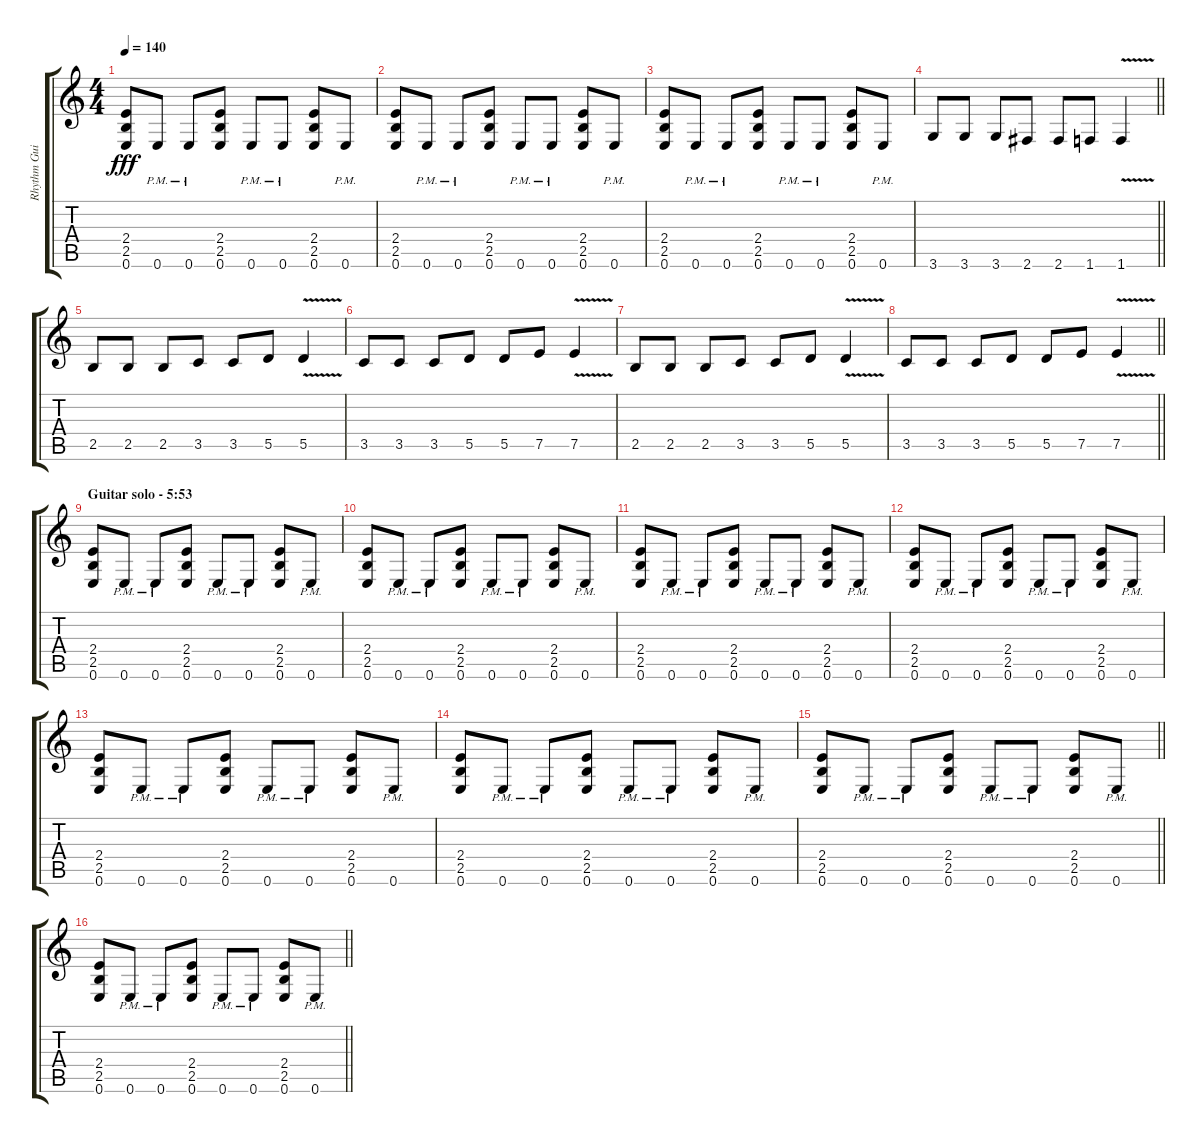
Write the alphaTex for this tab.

\track ("Rhythm Guitar 2" "Rhythm Gui") {instrument distortionguitar}
\staff {score tabs}
\tuning (E4 B3 G3 D3 A2 E2) {hide}
\ts (4 4)
\tempo 140
\clef g2
\ks c
(2.4 2.5 0.6).8{dy fff} 0.6{pm}.8 0.6{pm}.8 (2.4 2.5 0.6).8 0.6{pm}.8 0.6{pm}.8 (2.4 2.5 0.6).8 0.6{pm}.8 |
(2.4 2.5 0.6).8 0.6{pm}.8 0.6{pm}.8 (2.4 2.5 0.6).8 0.6{pm}.8 0.6{pm}.8 (2.4 2.5 0.6).8 0.6{pm}.8 |
(2.4 2.5 0.6).8 0.6{pm}.8 0.6{pm}.8 (2.4 2.5 0.6).8 0.6{pm}.8 0.6{pm}.8 (2.4 2.5 0.6).8 0.6{pm}.8 |
\barLineRight lightlight
3.6.8 3.6.8 3.6.8 2.6.8 2.6.8 1.6.8 1.6{v}.4 |
2.5.8 2.5.8 2.5.8 3.5.8 3.5.8 5.5.8 5.5{v}.4 |
3.5.8 3.5.8 3.5.8 5.5.8 5.5.8 7.5.8 7.5{v}.4 |
2.5.8 2.5.8 2.5.8 3.5.8 3.5.8 5.5.8 5.5{v}.4 |
\barLineRight lightlight
3.5.8 3.5.8 3.5.8 5.5.8 5.5.8 7.5.8 7.5{v}.4 |
\section ("" "Guitar solo - 5:53")
(2.4 2.5 0.6).8 0.6{pm}.8 0.6{pm}.8 (2.4 2.5 0.6).8 0.6{pm}.8 0.6{pm}.8 (2.4 2.5 0.6).8 0.6{pm}.8 |
(2.4 2.5 0.6).8 0.6{pm}.8 0.6{pm}.8 (2.4 2.5 0.6).8 0.6{pm}.8 0.6{pm}.8 (2.4 2.5 0.6).8 0.6{pm}.8 |
(2.4 2.5 0.6).8 0.6{pm}.8 0.6{pm}.8 (2.4 2.5 0.6).8 0.6{pm}.8 0.6{pm}.8 (2.4 2.5 0.6).8 0.6{pm}.8 |
(2.4 2.5 0.6).8 0.6{pm}.8 0.6{pm}.8 (2.4 2.5 0.6).8 0.6{pm}.8 0.6{pm}.8 (2.4 2.5 0.6).8 0.6{pm}.8 |
(2.4 2.5 0.6).8 0.6{pm}.8 0.6{pm}.8 (2.4 2.5 0.6).8 0.6{pm}.8 0.6{pm}.8 (2.4 2.5 0.6).8 0.6{pm}.8 |
(2.4 2.5 0.6).8 0.6{pm}.8 0.6{pm}.8 (2.4 2.5 0.6).8 0.6{pm}.8 0.6{pm}.8 (2.4 2.5 0.6).8 0.6{pm}.8 |
\barLineRight lightlight
(2.4 2.5 0.6).8 0.6{pm}.8 0.6{pm}.8 (2.4 2.5 0.6).8 0.6{pm}.8 0.6{pm}.8 (2.4 2.5 0.6).8 0.6{pm}.8 |
\section ("" "")
\barLineRight lightlight
(2.4 2.5 0.6).8 0.6{pm}.8 0.6{pm}.8 (2.4 2.5 0.6).8 0.6{pm}.8 0.6{pm}.8 (2.4 2.5 0.6).8 0.6{pm}.8
